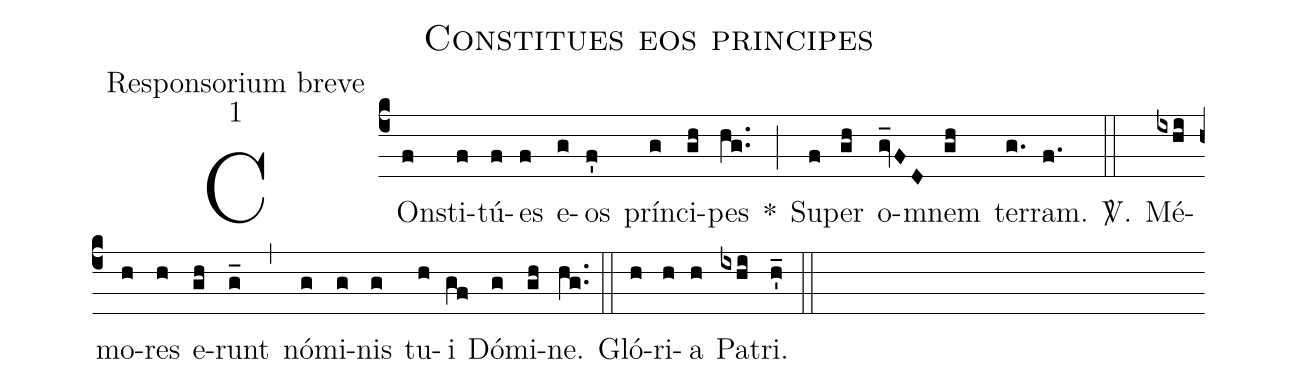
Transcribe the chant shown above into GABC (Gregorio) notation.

name:Constitues eos principes;
office-part:Responsorium breve;
mode:1;
%%
(c4) COn(f)sti(f)tú(f)es(f) e(g)os(f') prín(g)ci(gh)pes(hg..) *(;) Su(f)per(gh) o(gv_FD)mnem(gh) ter(g.)ram.(f.) <sp>V/</sp>.(::) Mé(ixhi)mo(h)res(h) e(gh)runt(g_) (,) nó(g)mi(g)nis(g) tu(h)i(gf) Dó(g)mi(gh)ne.(hg..) (::) Gló(h)ri(h)a(h) Pa(ixhi)tri.(h'_) (::)
